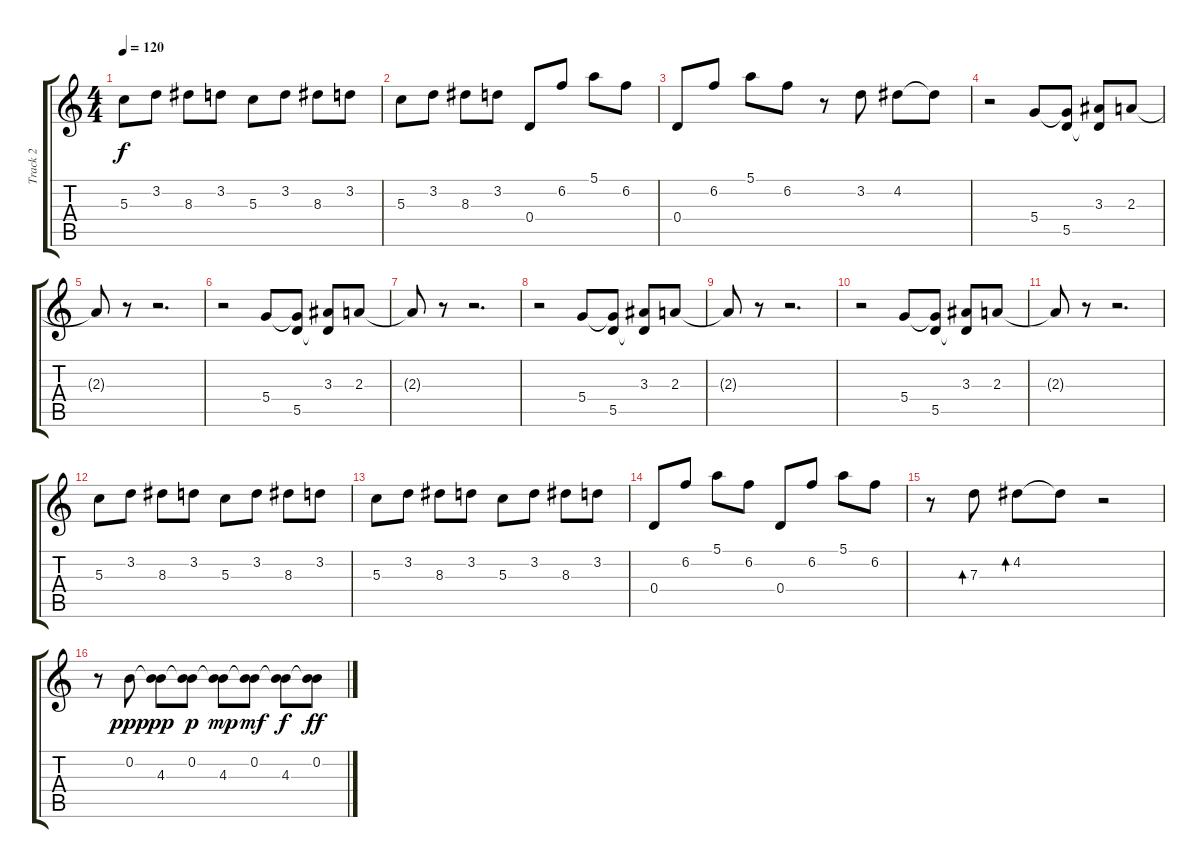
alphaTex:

\track ("Track 2" "Track 2") {instrument overdrivenguitar}
\staff {score tabs}
\tuning (E4 B3 G3 D3 A2 E2) {hide}
\ts (4 4)
\tempo 120
\clef g2
\ks c
5.3.8{dy f} 3.2.8 8.3.8 3.2.8 5.3.8 3.2.8 8.3.8 3.2.8 |
5.3.8 3.2.8 8.3.8 3.2.8 0.4.8 6.2.8 5.1.8 6.2.8 |
0.4.8 6.2.8 5.1.8 6.2.8 r.8 3.2.8 4.2.8 4.2{t}.8 |
r.2 5.4.8 (5.4{t} 5.5).8 (3.3 5.5{t}).8 2.3.8 |
2.3{t}.8 r.8 r.2{d} |
r.2 5.4.8 (5.4{t} 5.5).8 (3.3 5.5{t}).8 2.3.8 |
2.3{t}.8 r.8 r.2{d} |
r.2 5.4.8 (5.4{t} 5.5).8 (3.3 5.5{t}).8 2.3.8 |
2.3{t}.8 r.8 r.2{d} |
r.2 5.4.8 (5.4{t} 5.5).8 (3.3 5.5{t}).8 2.3.8 |
2.3{t}.8 r.8 r.2{d} |
5.3.8 3.2.8 8.3.8 3.2.8 5.3.8 3.2.8 8.3.8 3.2.8 |
5.3.8 3.2.8 8.3.8 3.2.8 5.3.8 3.2.8 8.3.8 3.2.8 |
0.4.8 6.2.8 5.1.8 6.2.8 0.4.8 6.2.8 5.1.8 6.2.8 |
r.8 7.3.8{bd 480} 4.2.8{bd 480} 4.2{t}.8 r.2 |
r.8 0.2.8{dy ppp} (0.2{t} 4.3).8{dy pp} (0.2 4.3{t}).8{dy p} (0.2{t} 4.3).8{dy mp} (0.2 4.3{t}).8{dy mf} (0.2{t} 4.3).8{dy f} (0.2 4.3{t}).8{dy ff}
